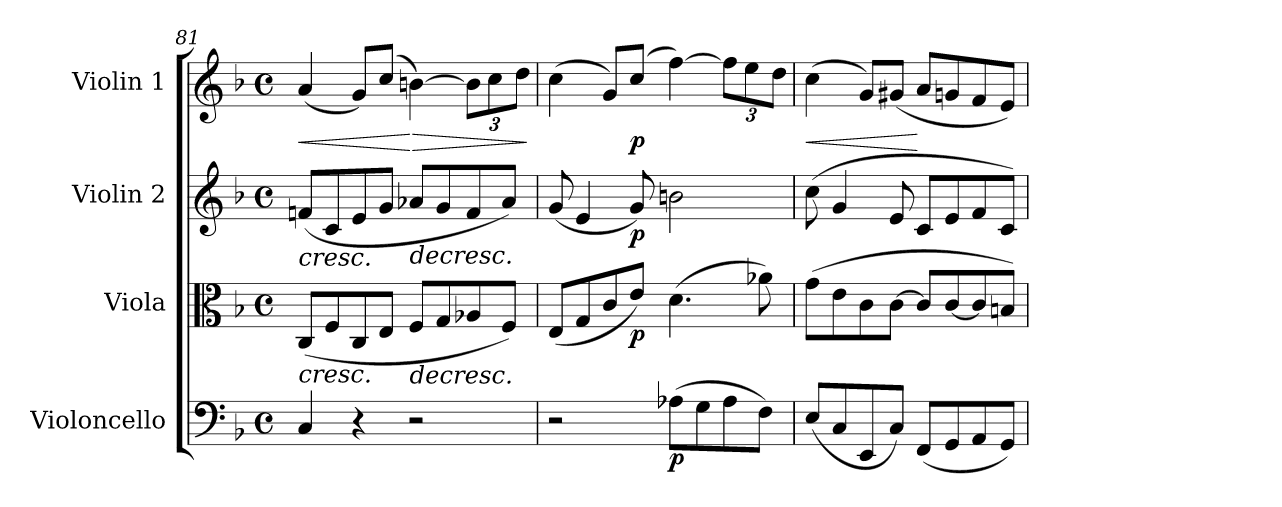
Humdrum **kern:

**kern	**dynam	**kern	**dynam	**kern	**dynam	**kern	**dynam
*part4	*part4	*part3	*part3	*part2	*part2	*part1	*part1
*staff4	*staff4	*staff3	*staff3	*staff2	*staff2	*staff1	*staff1
*I"Violoncello	*	*I"Viola	*	*I"Violin 2	*	*I"Violin 1	*
*I'Vc	*	*I'Vla	*	*I'Vln	*	*I'Vln	*
*clefF4	*	*clefC3	*	*clefG2	*	*clefG2	*
*k[b-]	*	*k[b-]	*	*k[b-]	*	*k[b-]	*
*M4/4	*	*M4/4	*	*M4/4	*	*M4/4	*
*met(c)	*	*met(c)	*	*met(c)	*	*met(c)	*
=81	=81	=81	=81	=81	=81	=81	=81
!	!	!	!LO:HP:b	!	!LO:HP:b	!	!LO:HP:b
4C/	.	(8C/L	<	(8fn/L	<	(4a/	<
.	.	8F/	.	8c/	.	.	.
4r	.	8C/	.	8e/	.	8g/L)	.
.	.	8E/J	.	8g/J	.	(8cc/J	.
!	!	!	!LO:HP:b	!	!LO:HP:b	!	!LO:HP:n=1:b
2r	.	8F/L	>	8a-X/L	>	[4bn\)	[ >
.	.	8G/	.	8g/	.	.	.
*	*	*	*	*	*	*Xbrackettup	*
.	.	8A-X/	.	8f/	.	12b\L]	.
.	.	.	.	.	.	12cc\	.
.	.	8F/J)	.	8a-/J)	.	.	.
.	.	.	.	.	.	12dd\J	.
.	.	.	[	.	[	.	]
!!LO:LB:g=z
=82	=82	=82	=82	=82	=82	=82	=82
2r	.	(8E/L	.	(8g/	.	(4cc\	.
.	.	8G/	.	4e/	.	.	.
.	.	8c/	.	.	.	8g/L)	.
!	!	!	!LO:DY:b	!	!LO:DY:b	!	!LO:DY:b
.	.	8e/J)	p	8g/)	p	(8cc/J	p
!	!LO:DY:b	!	!	!	!	!	!
(8A-X\L	p	(4.d\	.	2bn\	.	[4ff\)	.
8G\	.	.	.	.	.	.	.
8A-\	.	.	.	.	.	12ff\L]	.
.	.	.	.	.	.	12ee\	.
8F\J)	.	8a-X\)	.	.	.	.	.
.	.	.	.	.	.	12dd\J	.
!!LO:LB:g=z
=83	=83	=83	=83	=83	=83	=83	=83
!	!	!	!	!	!	!	!LO:HP:b
(8E/L	.	(8g\L	.	(8cc\	.	(4cc\	<
8C/	.	8e\	.	4g/	.	.	.
8EE/	.	8c\	.	.	.	8g/L)	.
8C/J)	.	[8c\J	.	8e/	.	(8g#X/J	.
(8FF/L	.	8c/L]	]	8c/L	]	8a/L	[
8GG/	.	[8c/	.	8e/	.	8gn/	.
8AA/	.	8c/]	.	8f/	.	8f/	.
8GG/J)	.	8Bn/J)	.	8c/J)	.	8e/J)	.
=	=	=	=	=	=	=	=
*-	*-	*-	*-	*-	*-	*-	*-
